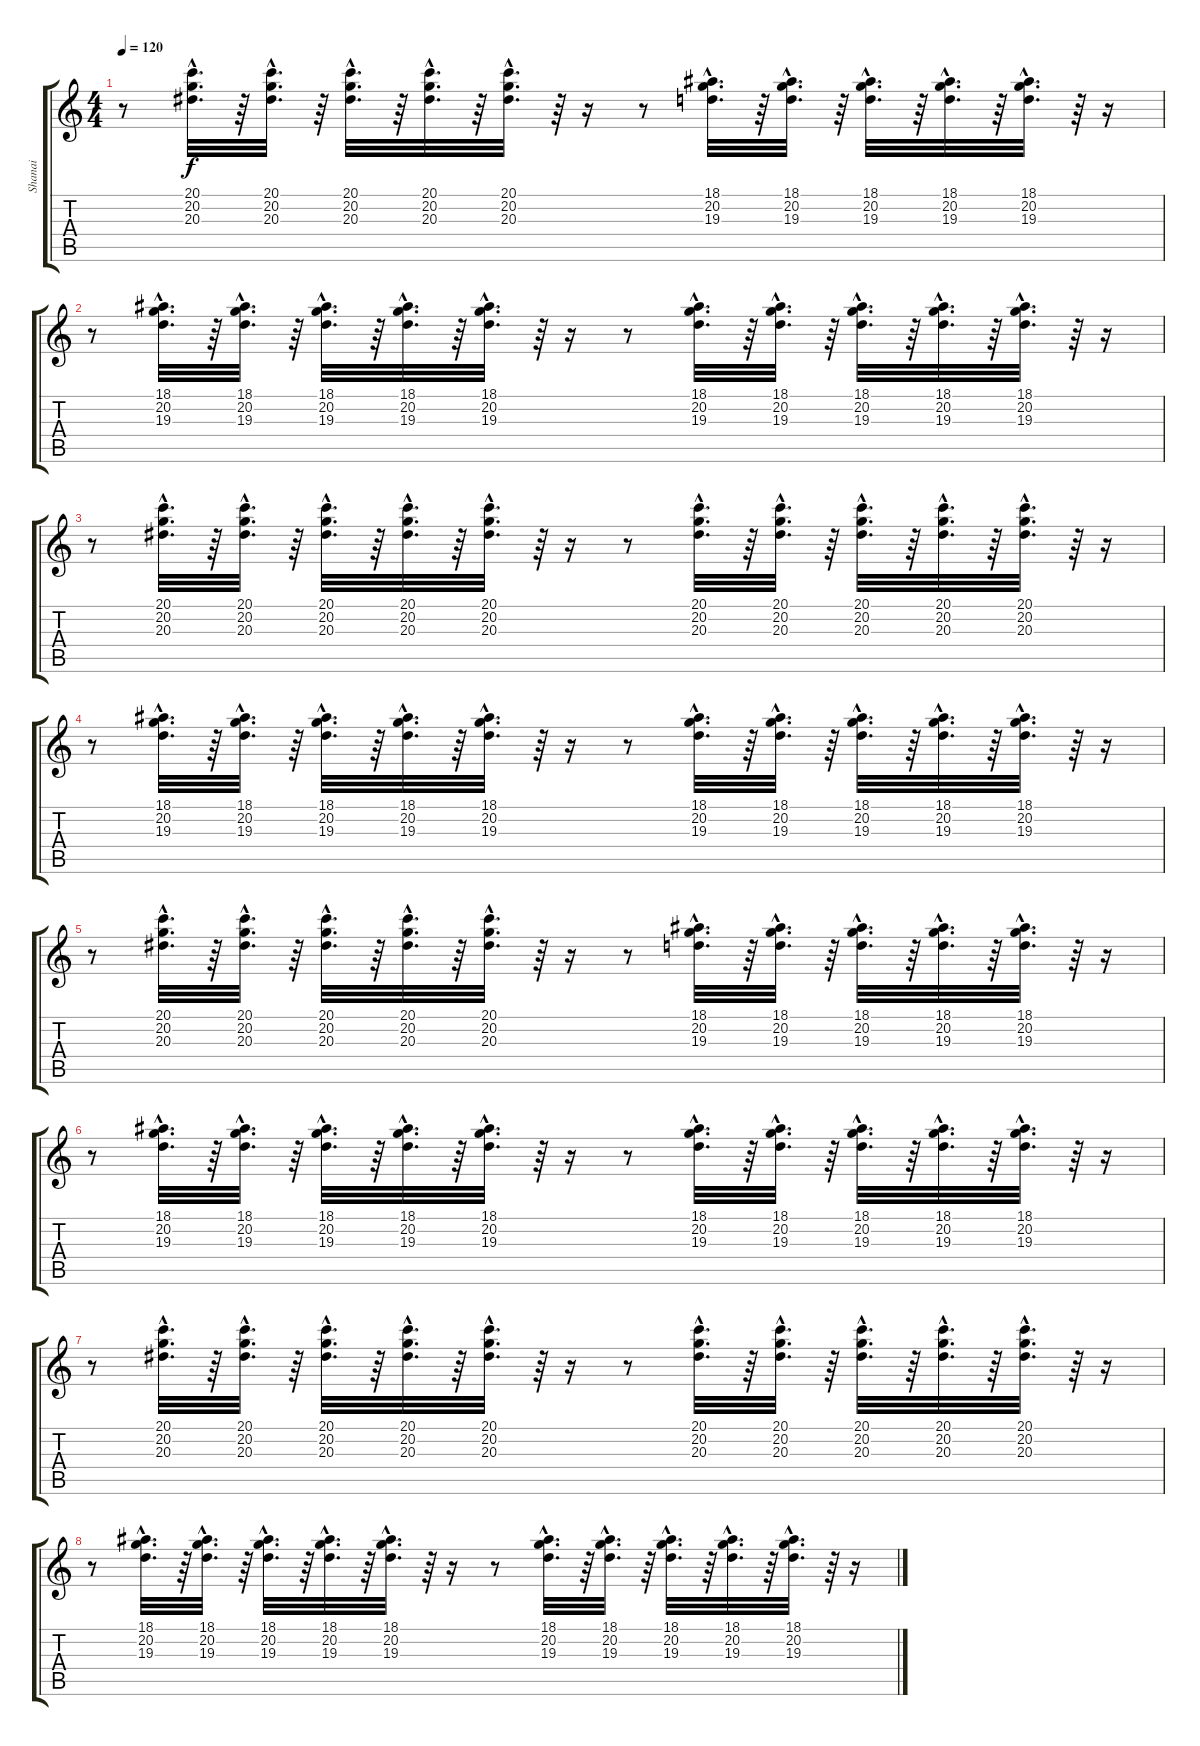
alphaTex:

\track ("Shanai" "Shanai") {instrument shanai}
\staff {score tabs}
\tuning (E4 B3 G3 D3 A2 E2) {hide}
\ts (4 4)
\tempo 120
\clef g2
\ks c
r.8{dy f} (20.1{hac} 20.2{hac} 20.3{hac}).32{d} r.64 (20.1{hac} 20.2{hac} 20.3{hac}).32{d} r.64 (20.1{hac} 20.2{hac} 20.3{hac}).32{d} r.64 (20.1{hac} 20.2{hac} 20.3{hac}).32{d} r.64 (20.1{hac} 20.2{hac} 20.3{hac}).32{d} r.64 r.16 r.8 (18.1{hac} 20.2{hac} 19.3{hac}).32{d} r.64 (18.1{hac} 20.2{hac} 19.3{hac}).32{d} r.64 (18.1{hac} 20.2{hac} 19.3{hac}).32{d} r.64 (18.1{hac} 20.2{hac} 19.3{hac}).32{d} r.64 (18.1{hac} 20.2{hac} 19.3{hac}).32{d} r.64 r.16 |
r.8 (18.1{hac} 20.2{hac} 19.3{hac}).32{d} r.64 (18.1{hac} 20.2{hac} 19.3{hac}).32{d} r.64 (18.1{hac} 20.2{hac} 19.3{hac}).32{d} r.64 (18.1{hac} 20.2{hac} 19.3{hac}).32{d} r.64 (18.1{hac} 20.2{hac} 19.3{hac}).32{d} r.64 r.16 r.8 (18.1{hac} 20.2{hac} 19.3{hac}).32{d} r.64 (18.1{hac} 20.2{hac} 19.3{hac}).32{d} r.64 (18.1{hac} 20.2{hac} 19.3{hac}).32{d} r.64 (18.1{hac} 20.2{hac} 19.3{hac}).32{d} r.64 (18.1{hac} 20.2{hac} 19.3{hac}).32{d} r.64 r.16 |
r.8 (20.1{hac} 20.2{hac} 20.3{hac}).32{d} r.64 (20.1{hac} 20.2{hac} 20.3{hac}).32{d} r.64 (20.1{hac} 20.2{hac} 20.3{hac}).32{d} r.64 (20.1{hac} 20.2{hac} 20.3{hac}).32{d} r.64 (20.1{hac} 20.2{hac} 20.3{hac}).32{d} r.64 r.16 r.8 (20.1{hac} 20.2{hac} 20.3{hac}).32{d} r.64 (20.1{hac} 20.2{hac} 20.3{hac}).32{d} r.64 (20.1{hac} 20.2{hac} 20.3{hac}).32{d} r.64 (20.1{hac} 20.2{hac} 20.3{hac}).32{d} r.64 (20.1{hac} 20.2{hac} 20.3{hac}).32{d} r.64 r.16 |
r.8 (18.1{hac} 20.2{hac} 19.3{hac}).32{d} r.64 (18.1{hac} 20.2{hac} 19.3{hac}).32{d} r.64 (18.1{hac} 20.2{hac} 19.3{hac}).32{d} r.64 (18.1{hac} 20.2{hac} 19.3{hac}).32{d} r.64 (18.1{hac} 20.2{hac} 19.3{hac}).32{d} r.64 r.16 r.8 (18.1{hac} 20.2{hac} 19.3{hac}).32{d} r.64 (18.1{hac} 20.2{hac} 19.3{hac}).32{d} r.64 (18.1{hac} 20.2{hac} 19.3{hac}).32{d} r.64 (18.1{hac} 20.2{hac} 19.3{hac}).32{d} r.64 (18.1{hac} 20.2{hac} 19.3{hac}).32{d} r.64 r.16 |
r.8 (20.1{hac} 20.2{hac} 20.3{hac}).32{d} r.64 (20.1{hac} 20.2{hac} 20.3{hac}).32{d} r.64 (20.1{hac} 20.2{hac} 20.3{hac}).32{d} r.64 (20.1{hac} 20.2{hac} 20.3{hac}).32{d} r.64 (20.1{hac} 20.2{hac} 20.3{hac}).32{d} r.64 r.16 r.8 (18.1{hac} 20.2{hac} 19.3{hac}).32{d} r.64 (18.1{hac} 20.2{hac} 19.3{hac}).32{d} r.64 (18.1{hac} 20.2{hac} 19.3{hac}).32{d} r.64 (18.1{hac} 20.2{hac} 19.3{hac}).32{d} r.64 (18.1{hac} 20.2{hac} 19.3{hac}).32{d} r.64 r.16 |
r.8 (18.1{hac} 20.2{hac} 19.3{hac}).32{d} r.64 (18.1{hac} 20.2{hac} 19.3{hac}).32{d} r.64 (18.1{hac} 20.2{hac} 19.3{hac}).32{d} r.64 (18.1{hac} 20.2{hac} 19.3{hac}).32{d} r.64 (18.1{hac} 20.2{hac} 19.3{hac}).32{d} r.64 r.16 r.8 (18.1{hac} 20.2{hac} 19.3{hac}).32{d} r.64 (18.1{hac} 20.2{hac} 19.3{hac}).32{d} r.64 (18.1{hac} 20.2{hac} 19.3{hac}).32{d} r.64 (18.1{hac} 20.2{hac} 19.3{hac}).32{d} r.64 (18.1{hac} 20.2{hac} 19.3{hac}).32{d} r.64 r.16 |
r.8 (20.1{hac} 20.2{hac} 20.3{hac}).32{d} r.64 (20.1{hac} 20.2{hac} 20.3{hac}).32{d} r.64 (20.1{hac} 20.2{hac} 20.3{hac}).32{d} r.64 (20.1{hac} 20.2{hac} 20.3{hac}).32{d} r.64 (20.1{hac} 20.2{hac} 20.3{hac}).32{d} r.64 r.16 r.8 (20.1{hac} 20.2{hac} 20.3{hac}).32{d} r.64 (20.1{hac} 20.2{hac} 20.3{hac}).32{d} r.64 (20.1{hac} 20.2{hac} 20.3{hac}).32{d} r.64 (20.1{hac} 20.2{hac} 20.3{hac}).32{d} r.64 (20.1{hac} 20.2{hac} 20.3{hac}).32{d} r.64 r.16 |
r.8 (18.1{hac} 20.2{hac} 19.3{hac}).32{d} r.64 (18.1{hac} 20.2{hac} 19.3{hac}).32{d} r.64 (18.1{hac} 20.2{hac} 19.3{hac}).32{d} r.64 (18.1{hac} 20.2{hac} 19.3{hac}).32{d} r.64 (18.1{hac} 20.2{hac} 19.3{hac}).32{d} r.64 r.16 r.8 (18.1{hac} 20.2{hac} 19.3{hac}).32{d} r.64 (18.1{hac} 20.2{hac} 19.3{hac}).32{d} r.64 (18.1{hac} 20.2{hac} 19.3{hac}).32{d} r.64 (18.1{hac} 20.2{hac} 19.3{hac}).32{d} r.64 (18.1{hac} 20.2{hac} 19.3{hac}).32{d} r.64 r.16
